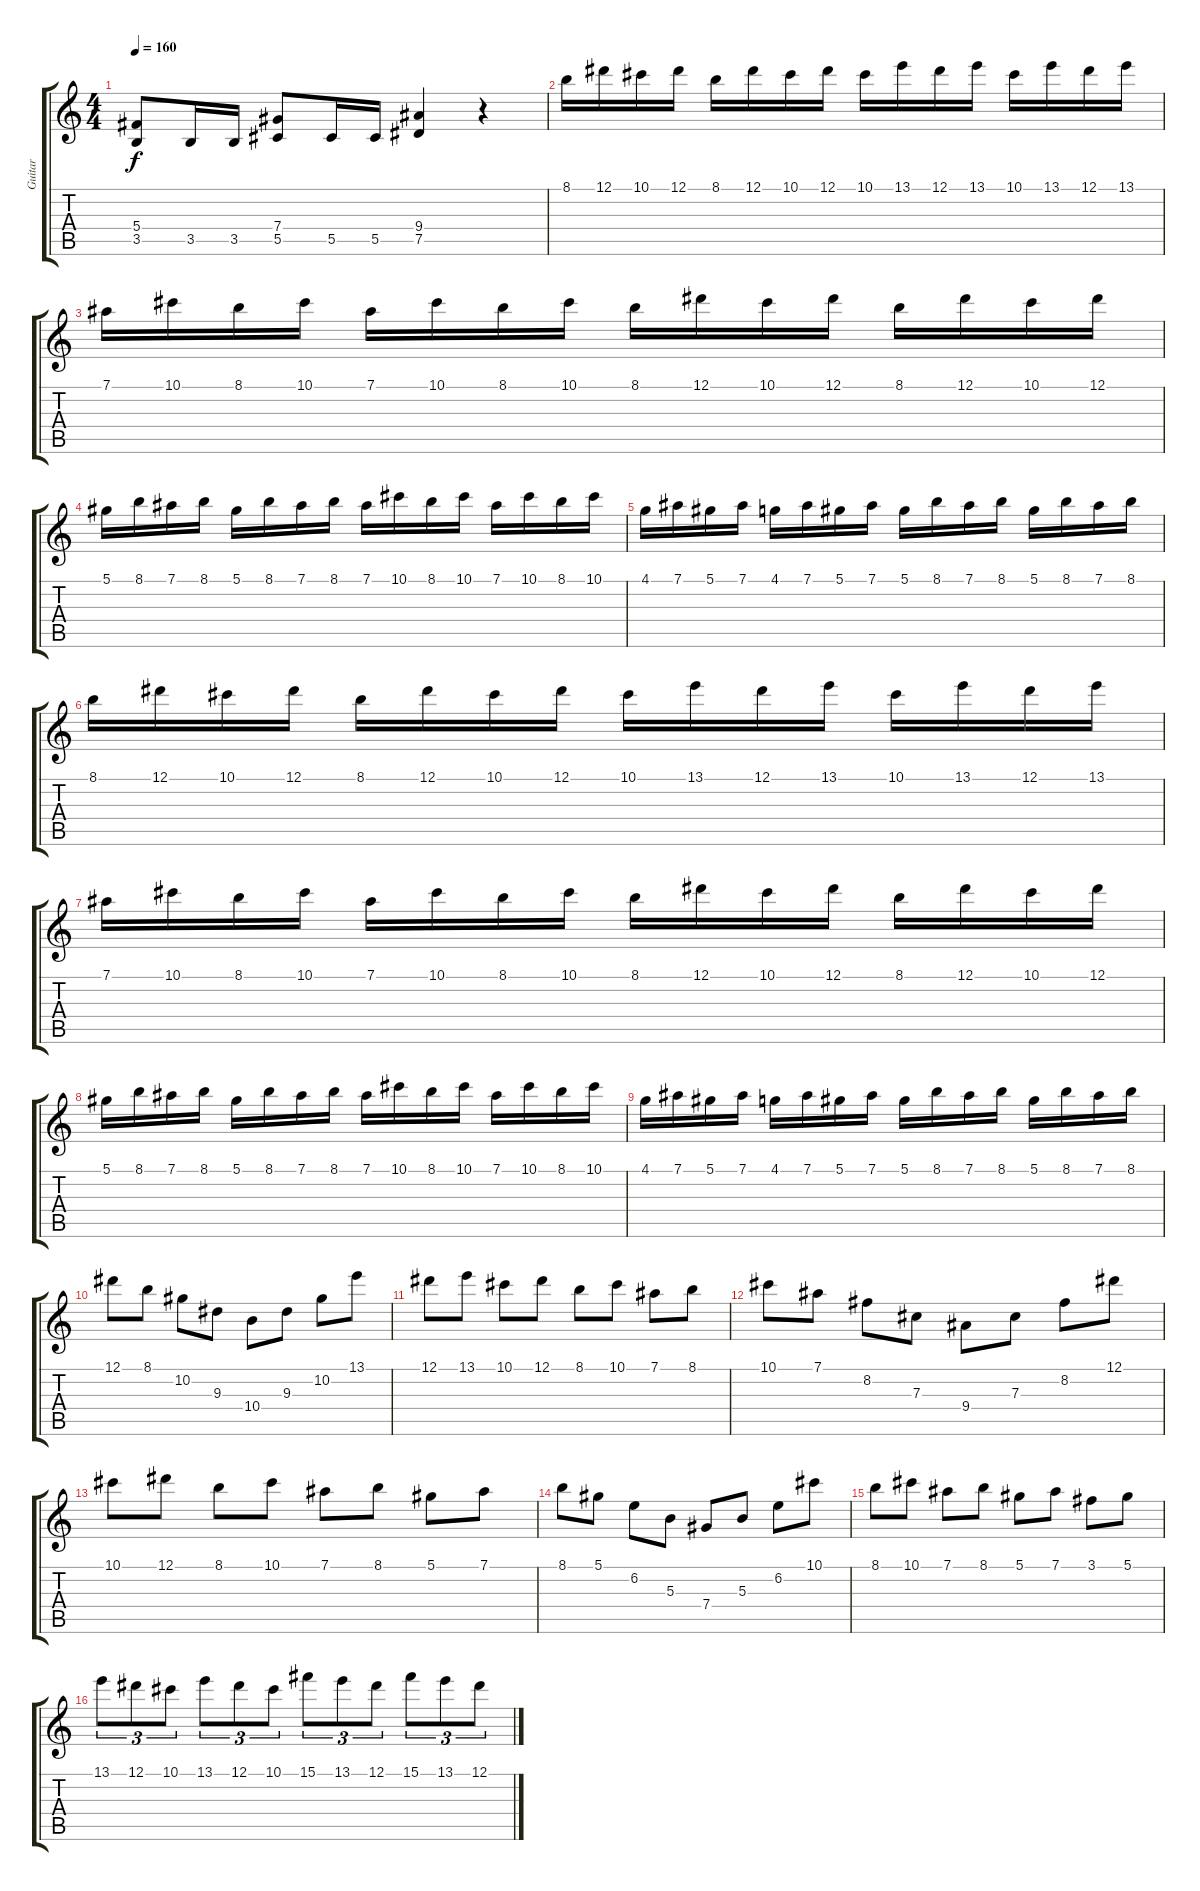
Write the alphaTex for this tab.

\track ("Guitar" "Guitar") {instrument distortionguitar}
\staff {score tabs}
\tuning (Eb4 Bb3 Gb3 Db3 Ab2 Eb2) {hide}
\ts (4 4)
\tempo 160
\clef g2
\ks c
(5.4 3.5).8{dy f} 3.5.16 3.5.16 (7.4 5.5).8 5.5.16 5.5.16 (9.4 7.5).4 r.4 |
8.1.16 12.1.16 10.1.16 12.1.16 8.1.16 12.1.16 10.1.16 12.1.16 10.1.16 13.1.16 12.1.16 13.1.16 10.1.16 13.1.16 12.1.16 13.1.16 |
7.1.16 10.1.16 8.1.16 10.1.16 7.1.16 10.1.16 8.1.16 10.1.16 8.1.16 12.1.16 10.1.16 12.1.16 8.1.16 12.1.16 10.1.16 12.1.16 |
5.1.16 8.1.16 7.1.16 8.1.16 5.1.16 8.1.16 7.1.16 8.1.16 7.1.16 10.1.16 8.1.16 10.1.16 7.1.16 10.1.16 8.1.16 10.1.16 |
4.1.16 7.1.16 5.1.16 7.1.16 4.1.16 7.1.16 5.1.16 7.1.16 5.1.16 8.1.16 7.1.16 8.1.16 5.1.16 8.1.16 7.1.16 8.1.16 |
8.1.16 12.1.16 10.1.16 12.1.16 8.1.16 12.1.16 10.1.16 12.1.16 10.1.16 13.1.16 12.1.16 13.1.16 10.1.16 13.1.16 12.1.16 13.1.16 |
7.1.16 10.1.16 8.1.16 10.1.16 7.1.16 10.1.16 8.1.16 10.1.16 8.1.16 12.1.16 10.1.16 12.1.16 8.1.16 12.1.16 10.1.16 12.1.16 |
5.1.16 8.1.16 7.1.16 8.1.16 5.1.16 8.1.16 7.1.16 8.1.16 7.1.16 10.1.16 8.1.16 10.1.16 7.1.16 10.1.16 8.1.16 10.1.16 |
4.1.16 7.1.16 5.1.16 7.1.16 4.1.16 7.1.16 5.1.16 7.1.16 5.1.16 8.1.16 7.1.16 8.1.16 5.1.16 8.1.16 7.1.16 8.1.16 |
12.1.8 8.1.8 10.2.8 9.3.8 10.4.8 9.3.8 10.2.8 13.1.8 |
12.1.8 13.1.8 10.1.8 12.1.8 8.1.8 10.1.8 7.1.8 8.1.8 |
10.1.8 7.1.8 8.2.8 7.3.8 9.4.8 7.3.8 8.2.8 12.1.8 |
10.1.8 12.1.8 8.1.8 10.1.8 7.1.8 8.1.8 5.1.8 7.1.8 |
8.1.8 5.1.8 6.2.8 5.3.8 7.4.8 5.3.8 6.2.8 10.1.8 |
8.1.8 10.1.8 7.1.8 8.1.8 5.1.8 7.1.8 3.1.8 5.1.8 |
13.1.8{tu (3 2)} 12.1.8{tu (3 2)} 10.1.8{tu (3 2)} 13.1.8{tu (3 2)} 12.1.8{tu (3 2)} 10.1.8{tu (3 2)} 15.1.8{tu (3 2)} 13.1.8{tu (3 2)} 12.1.8{tu (3 2)} 15.1.8{tu (3 2)} 13.1.8{tu (3 2)} 12.1.8{tu (3 2)}
